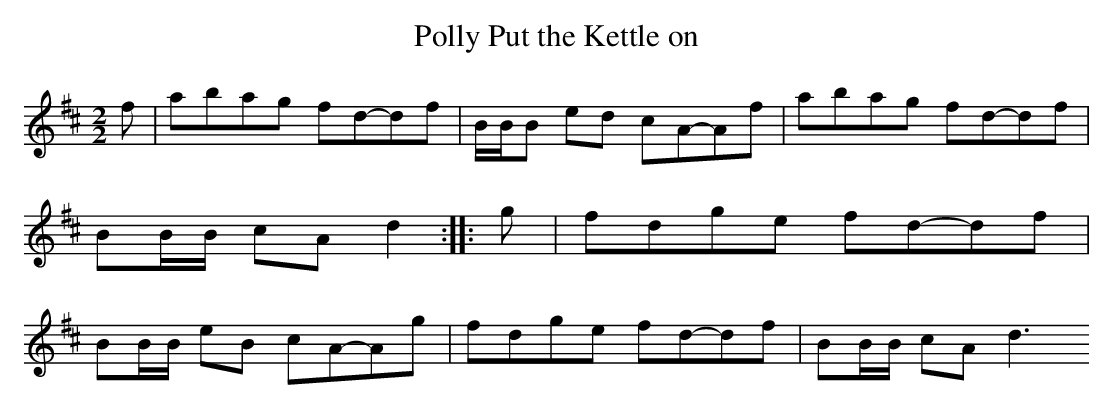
X:1
T:Polly Put the Kettle on
M:2/2
L:1/8
K:D major
f|abag fd-df|B/2B/2B ed cA-Af|abag fd-df|BB/2B/2 cAd2:||:g|fdge fd-df|BB/2B/2 eB cA-Ag|fdge fd-df|BB/2B/2 cAd3
